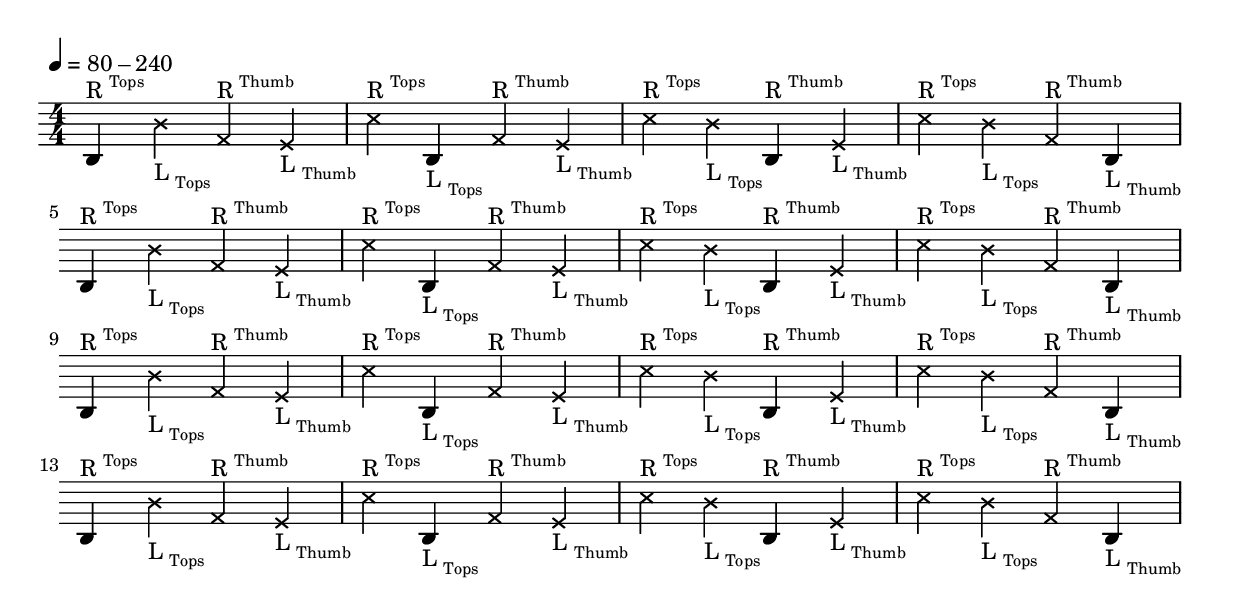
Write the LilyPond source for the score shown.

\version "2.24.1"
\include "../../global.ly"

\layout {
  indent = -3.5
}

\relative {
  \defaultScoreSettings
  \tempo 4 = 80 - 240
  \time 4/4

  \rimNote

  \repeat unfold 4 {
    \once \defaultNote b4^\RTopsTop                    b'_\LTopsBtm                     f^\RThumbTop                     e_\LThumbBtm 
                      c'4^\RTopsTop \once \defaultNote b,_\LTopsBtm                    f'^\RThumbTop                     e_\LThumbBtm 
                      c'4^\RTopsTop                     b_\LTopsBtm \once \defaultNote b,^\RThumbTop                     e_\LThumbBtm 
                      c'4^\RTopsTop                     b_\LTopsBtm                     f^\RThumbTop \once \defaultNote b,_\LThumbBtm 
    \break
  }

  \resetNoteHead
}